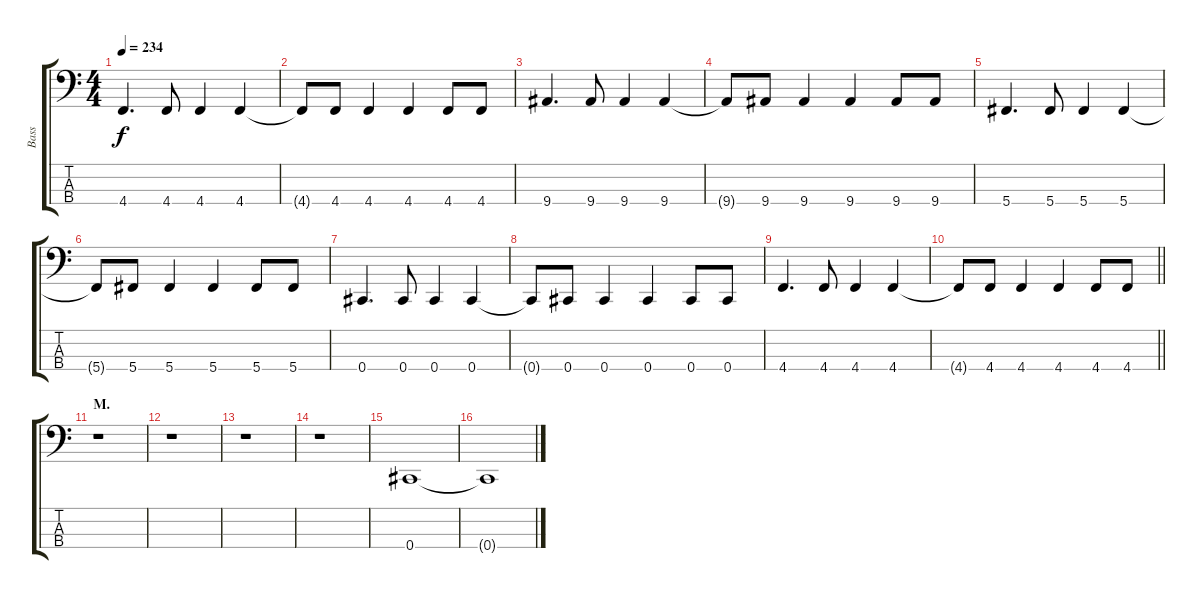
\track ("Bass" "Bass") {instrument electricbasspick}
\staff {score tabs}
\tuning (Gb2 Db2 Ab1 Db1) {hide}
\ts (4 4)
\tempo 234
\clef f4
\ks c
4.4.4{d dy f} 4.4.8 4.4.4 4.4.4 |
4.4{t}.8 4.4.8 4.4.4 4.4.4 4.4.8 4.4.8 |
9.4.4{d} 9.4.8 9.4.4 9.4.4 |
9.4{t}.8 9.4.8 9.4.4 9.4.4 9.4.8 9.4.8 |
5.4.4{d} 5.4.8 5.4.4 5.4.4 |
5.4{t}.8 5.4.8 5.4.4 5.4.4 5.4.8 5.4.8 |
0.4.4{d} 0.4.8 0.4.4 0.4.4 |
0.4{t}.8 0.4.8 0.4.4 0.4.4 0.4.8 0.4.8 |
4.4.4{d} 4.4.8 4.4.4 4.4.4 |
\barLineRight lightlight
4.4{t}.8 4.4.8 4.4.4 4.4.4 4.4.8 4.4.8 |
\section ("" "M.")
r.1 |
r.1 |
r.1 |
r.1 |
0.4.1 |
0.4{t}.1
